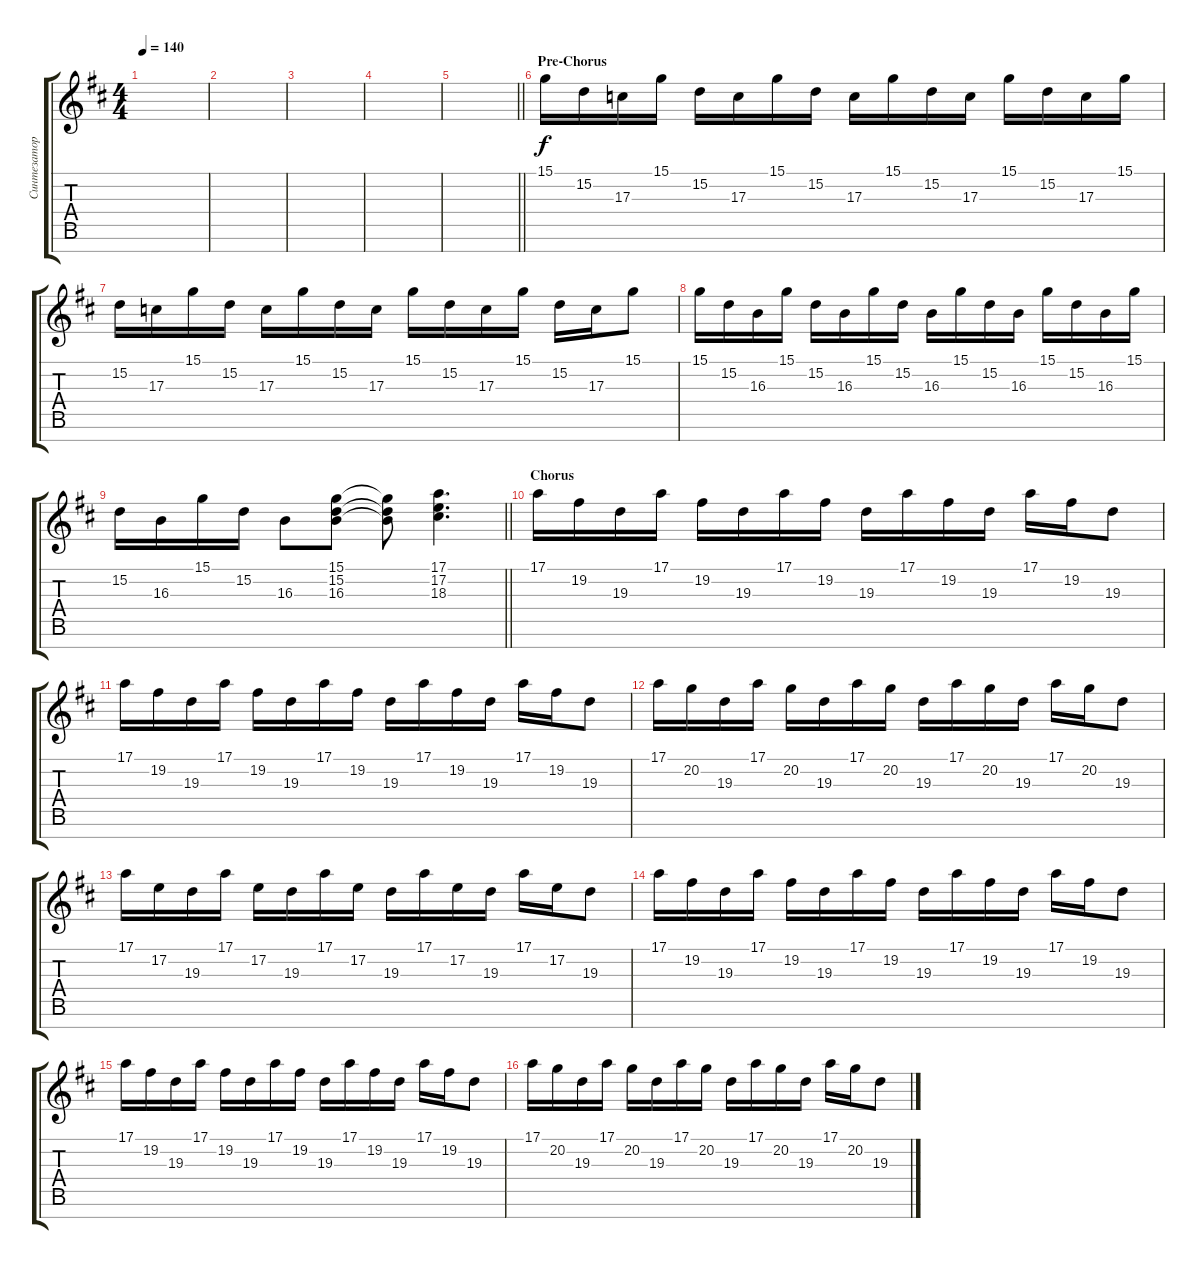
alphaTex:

\track ("Синтезатор" "Синтезатор") {instrument tremolostrings}
\staff {score tabs}
\tuning (E4 B3 G3 D3 A2 E2 B1) {hide}
\ts (4 4)
\tempo 140
\clef g2
\ks bminor
|
|
|
|
\barLineRight lightlight
|
\section ("" "Pre-Chorus")
15.1.16 15.2.16 17.3.16 15.1.16 15.2.16 17.3.16 15.1.16 15.2.16 17.3.16 15.1.16 15.2.16 17.3.16 15.1.16 15.2.16 17.3.16 15.1.16 |
15.2.16 17.3.16 15.1.16 15.2.16 17.3.16 15.1.16 15.2.16 17.3.16 15.1.16 15.2.16 17.3.16 15.1.16 15.2.16 17.3.16 15.1.8 |
15.1.16 15.2.16 16.3.16 15.1.16 15.2.16 16.3.16 15.1.16 15.2.16 16.3.16 15.1.16 15.2.16 16.3.16 15.1.16 15.2.16 16.3.16 15.1.16 |
\barLineRight lightlight
15.2.16 16.3.16 15.1.16 15.2.16 16.3.8 (15.1 15.2 16.3).8 (15.1{t} 15.2{t} 16.3{t}).8 (17.1 17.2 18.3).4{d} |
\section ("" "Chorus")
17.1.16 19.2.16 19.3.16 17.1.16 19.2.16 19.3.16 17.1.16 19.2.16 19.3.16 17.1.16 19.2.16 19.3.16 17.1.16 19.2.16 19.3.8 |
17.1.16 19.2.16 19.3.16 17.1.16 19.2.16 19.3.16 17.1.16 19.2.16 19.3.16 17.1.16 19.2.16 19.3.16 17.1.16 19.2.16 19.3.8 |
17.1.16 20.2.16 19.3.16 17.1.16 20.2.16 19.3.16 17.1.16 20.2.16 19.3.16 17.1.16 20.2.16 19.3.16 17.1.16 20.2.16 19.3.8 |
17.1.16 17.2.16 19.3.16 17.1.16 17.2.16 19.3.16 17.1.16 17.2.16 19.3.16 17.1.16 17.2.16 19.3.16 17.1.16 17.2.16 19.3.8 |
17.1.16 19.2.16 19.3.16 17.1.16 19.2.16 19.3.16 17.1.16 19.2.16 19.3.16 17.1.16 19.2.16 19.3.16 17.1.16 19.2.16 19.3.8 |
17.1.16 19.2.16 19.3.16 17.1.16 19.2.16 19.3.16 17.1.16 19.2.16 19.3.16 17.1.16 19.2.16 19.3.16 17.1.16 19.2.16 19.3.8 |
17.1.16 20.2.16 19.3.16 17.1.16 20.2.16 19.3.16 17.1.16 20.2.16 19.3.16 17.1.16 20.2.16 19.3.16 17.1.16 20.2.16 19.3.8
